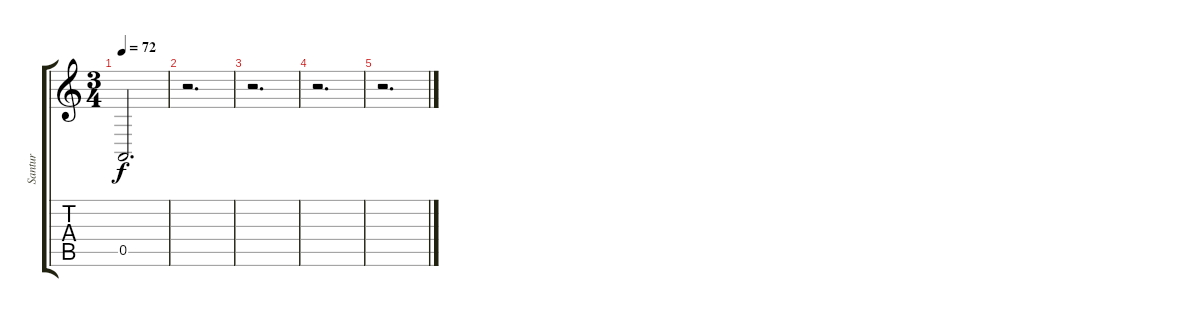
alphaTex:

\track ("Santur" "Santur") {instrument dulcimer}
\staff {score tabs}
\tuning (E4 B3 G3 D3 A2 E2) {hide}
\ts (3 4)
\tempo 72
\clef g2
\ks c
0.5.2{d dy f} |
r.2{d} |
r.2{d} |
r.2{d volume 14} |
r.2{d}
